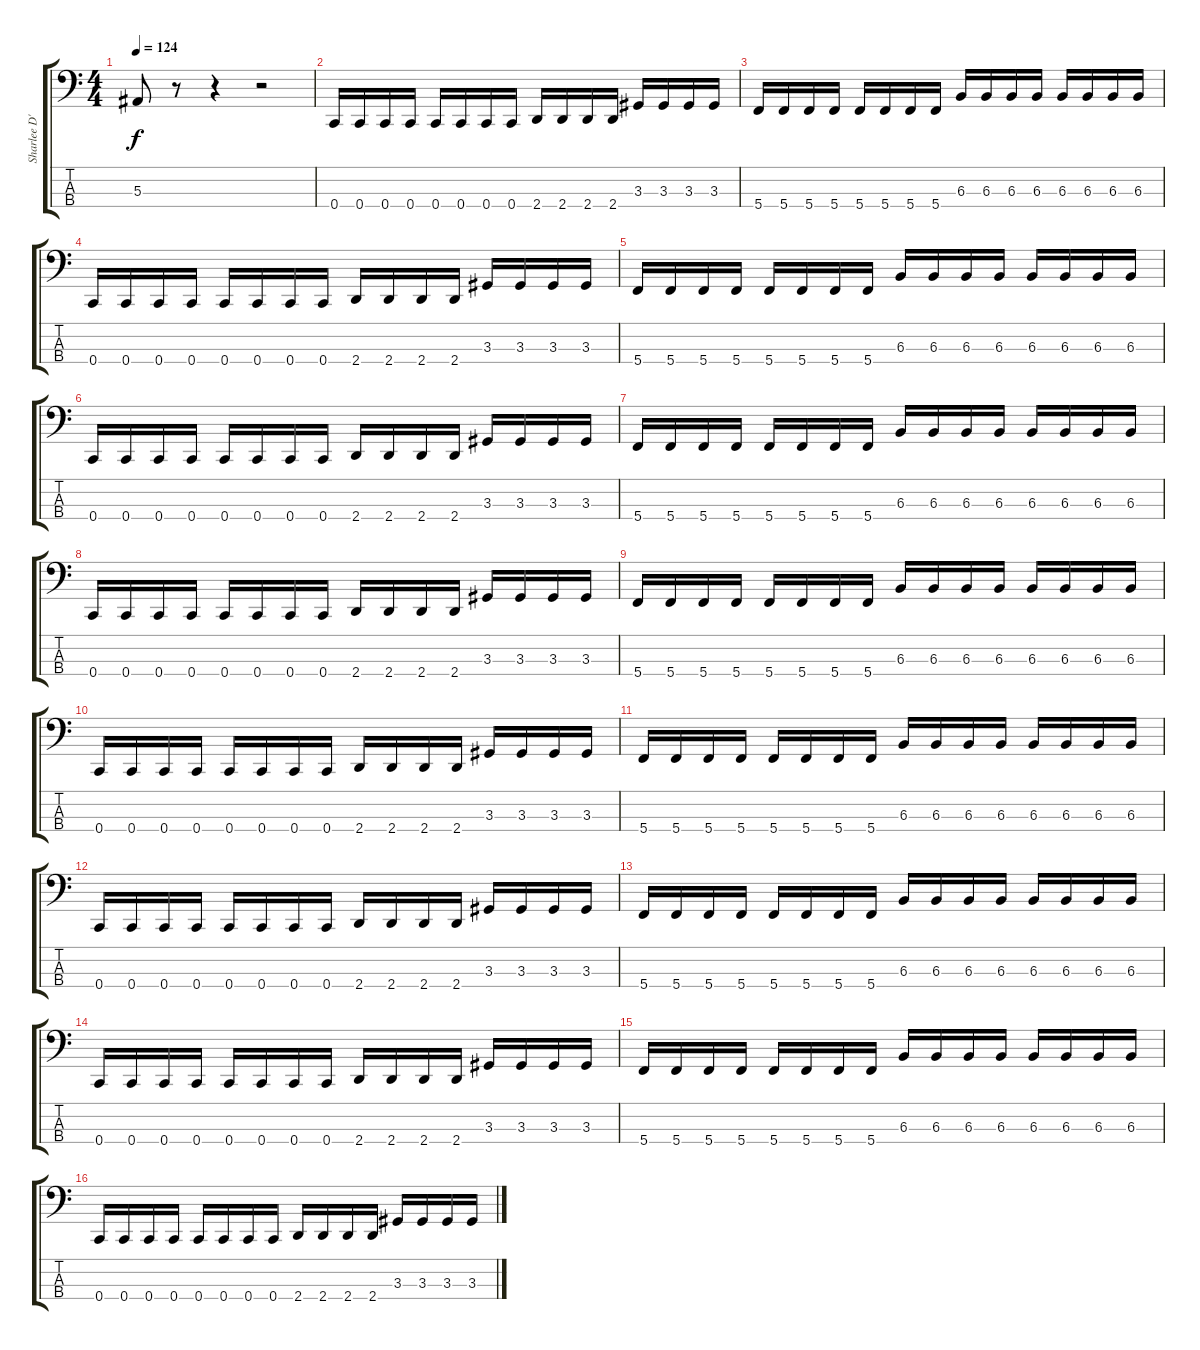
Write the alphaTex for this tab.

\track ("Sharlee D'Angelo" "Sharlee D'") {instrument electricbasspick}
\staff {score tabs}
\tuning (Eb2 Bb1 F1 C1) {hide}
\ts (4 4)
\tempo 124
\clef f4
\ks c
5.3.8{dy f} r.8 r.4 r.2 |
0.4.16 0.4.16 0.4.16 0.4.16 0.4.16 0.4.16 0.4.16 0.4.16 2.4.16 2.4.16 2.4.16 2.4.16 3.3.16 3.3.16 3.3.16 3.3.16 |
5.4.16 5.4.16 5.4.16 5.4.16 5.4.16 5.4.16 5.4.16 5.4.16 6.3.16 6.3.16 6.3.16 6.3.16 6.3.16 6.3.16 6.3.16 6.3.16 |
0.4.16 0.4.16 0.4.16 0.4.16 0.4.16 0.4.16 0.4.16 0.4.16 2.4.16 2.4.16 2.4.16 2.4.16 3.3.16 3.3.16 3.3.16 3.3.16 |
5.4.16 5.4.16 5.4.16 5.4.16 5.4.16 5.4.16 5.4.16 5.4.16 6.3.16 6.3.16 6.3.16 6.3.16 6.3.16 6.3.16 6.3.16 6.3.16 |
0.4.16 0.4.16 0.4.16 0.4.16 0.4.16 0.4.16 0.4.16 0.4.16 2.4.16 2.4.16 2.4.16 2.4.16 3.3.16 3.3.16 3.3.16 3.3.16 |
5.4.16 5.4.16 5.4.16 5.4.16 5.4.16 5.4.16 5.4.16 5.4.16 6.3.16 6.3.16 6.3.16 6.3.16 6.3.16 6.3.16 6.3.16 6.3.16 |
0.4.16 0.4.16 0.4.16 0.4.16 0.4.16 0.4.16 0.4.16 0.4.16 2.4.16 2.4.16 2.4.16 2.4.16 3.3.16 3.3.16 3.3.16 3.3.16 |
5.4.16 5.4.16 5.4.16 5.4.16 5.4.16 5.4.16 5.4.16 5.4.16 6.3.16 6.3.16 6.3.16 6.3.16 6.3.16 6.3.16 6.3.16 6.3.16 |
0.4.16 0.4.16 0.4.16 0.4.16 0.4.16 0.4.16 0.4.16 0.4.16 2.4.16 2.4.16 2.4.16 2.4.16 3.3.16 3.3.16 3.3.16 3.3.16 |
5.4.16 5.4.16 5.4.16 5.4.16 5.4.16 5.4.16 5.4.16 5.4.16 6.3.16 6.3.16 6.3.16 6.3.16 6.3.16 6.3.16 6.3.16 6.3.16 |
0.4.16 0.4.16 0.4.16 0.4.16 0.4.16 0.4.16 0.4.16 0.4.16 2.4.16 2.4.16 2.4.16 2.4.16 3.3.16 3.3.16 3.3.16 3.3.16 |
5.4.16 5.4.16 5.4.16 5.4.16 5.4.16 5.4.16 5.4.16 5.4.16 6.3.16 6.3.16 6.3.16 6.3.16 6.3.16 6.3.16 6.3.16 6.3.16 |
0.4.16 0.4.16 0.4.16 0.4.16 0.4.16 0.4.16 0.4.16 0.4.16 2.4.16 2.4.16 2.4.16 2.4.16 3.3.16 3.3.16 3.3.16 3.3.16 |
5.4.16 5.4.16 5.4.16 5.4.16 5.4.16 5.4.16 5.4.16 5.4.16 6.3.16 6.3.16 6.3.16 6.3.16 6.3.16 6.3.16 6.3.16 6.3.16 |
0.4.16 0.4.16 0.4.16 0.4.16 0.4.16 0.4.16 0.4.16 0.4.16 2.4.16 2.4.16 2.4.16 2.4.16 3.3.16 3.3.16 3.3.16 3.3.16
